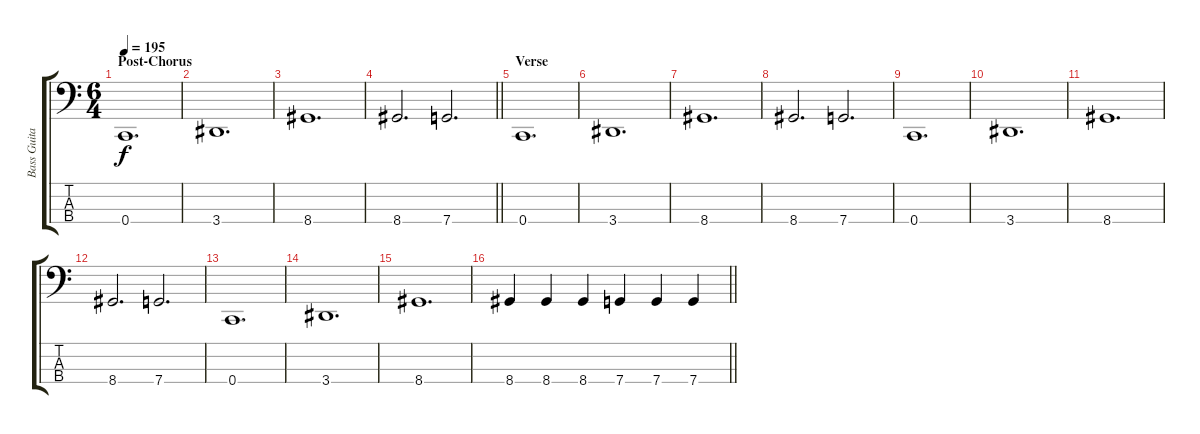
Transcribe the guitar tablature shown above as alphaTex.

\track ("Bass Guitar" "Bass Guita") {instrument electricbassfinger}
\staff {score tabs}
\tuning (F2 C2 G1 C1) {hide}
\ts (6 4)
\section ("" "Post-Chorus")
\tempo 195
\clef f4
\ks c
0.4.1{d dy f} |
3.4.1{d} |
8.4.1{d} |
\barLineRight lightlight
8.4.2{d} 7.4.2{d} |
\section ("" "Verse")
0.4.1{d} |
3.4.1{d} |
8.4.1{d} |
8.4.2{d} 7.4.2{d} |
0.4.1{d} |
3.4.1{d} |
8.4.1{d} |
8.4.2{d} 7.4.2{d} |
0.4.1{d} |
3.4.1{d} |
8.4.1{d} |
\barLineRight lightlight
8.4.4 8.4.4 8.4.4 7.4.4 7.4.4 7.4.4
